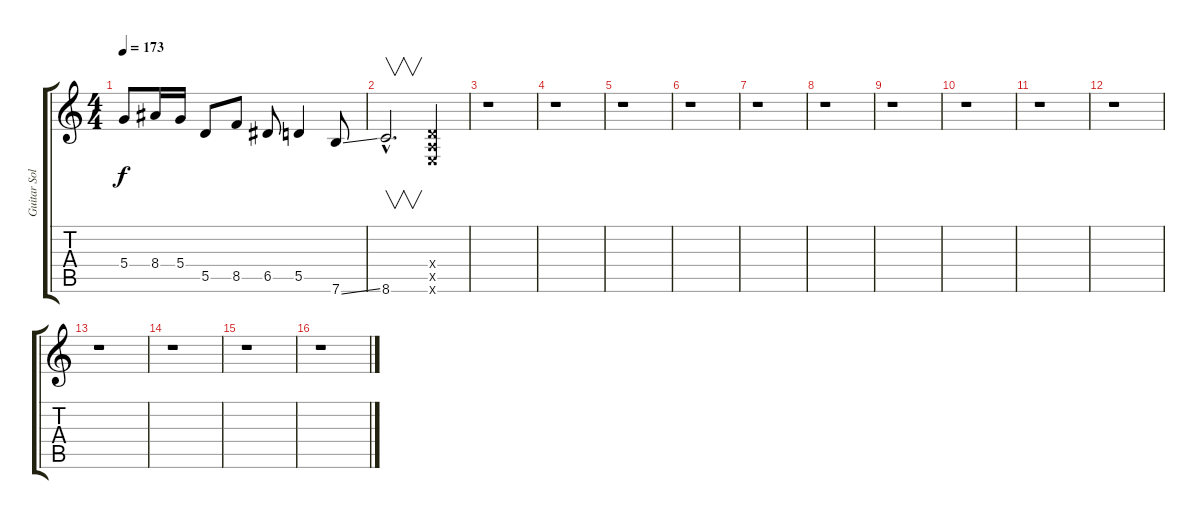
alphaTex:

\track ("Guitar Solo" "Guitar Sol") {instrument overdrivenguitar}
\staff {score tabs}
\tuning (E4 B3 G3 D3 A2 E2) {hide}
\ts (4 4)
\tempo 173
\clef g2
\ks c
5.4.8{dy f} 8.4.16 5.4.16 5.5.8 8.5.8 6.5.8 5.5.4 7.6{ss}.8 |
8.6{hac}.2{v d} (0.4{x} 0.5{x} 0.6{x}).4 |
r.1 |
r.1 |
r.1 |
r.1 |
r.1 |
r.1 |
r.1 |
r.1 |
r.1 |
r.1 |
r.1 |
r.1 |
r.1 |
r.1
